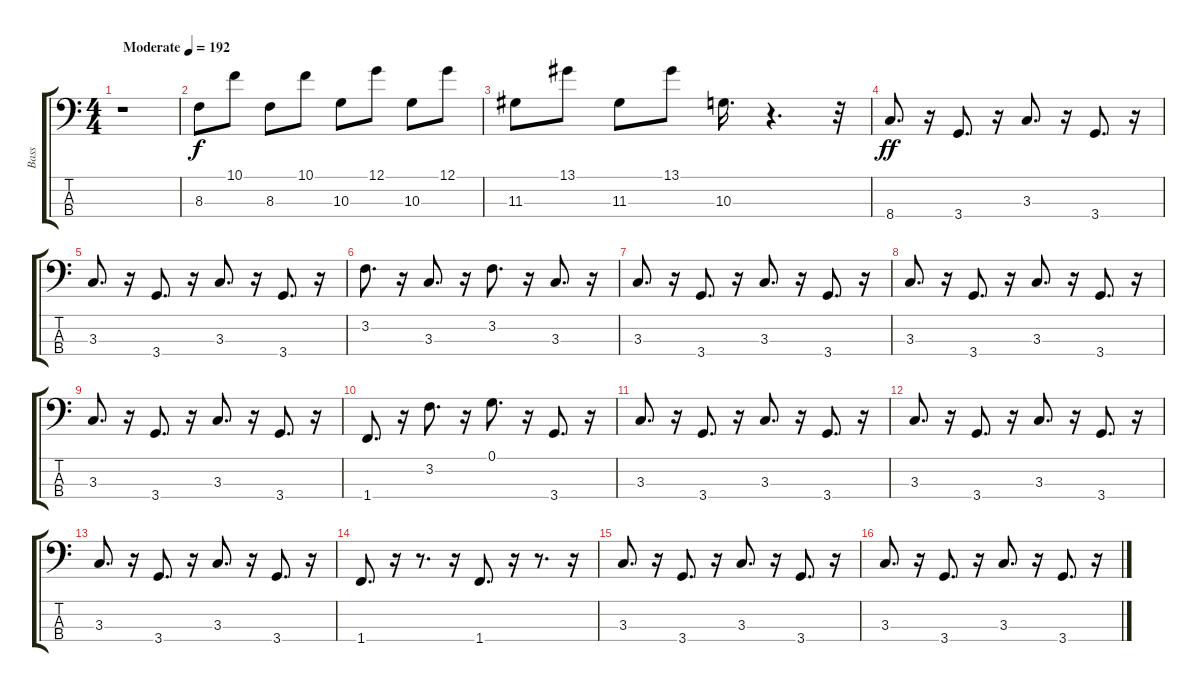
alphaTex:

\track ("Bass" "Bass") {instrument electricbasspick}
\staff {score tabs}
\tuning (G2 D2 A1 E1) {hide}
\ts (4 4)
\tempo (192 "Moderate")
\clef f4
\ks c
r.1{dy f instrument electricbasspick} |
8.3.8 10.1.8 8.3.8 10.1.8 10.3.8 12.1.8 10.3.8 12.1.8 |
11.3.8 13.1.8 11.3.8 13.1.8 10.3.16{d} r.4{d} r.32 |
8.4.8{d dy ff} r.16 3.4.8{d} r.16 3.3.8{d} r.16 3.4.8{d} r.16 |
3.3.8{d} r.16 3.4.8{d} r.16 3.3.8{d} r.16 3.4.8{d} r.16 |
3.2.8{d} r.16 3.3.8{d} r.16 3.2.8{d} r.16 3.3.8{d} r.16 |
3.3.8{d} r.16 3.4.8{d} r.16 3.3.8{d} r.16 3.4.8{d} r.16 |
3.3.8{d} r.16 3.4.8{d} r.16 3.3.8{d} r.16 3.4.8{d} r.16 |
3.3.8{d} r.16 3.4.8{d} r.16 3.3.8{d} r.16 3.4.8{d} r.16 |
1.4.8{d} r.16 3.2.8{d} r.16 0.1.8{d} r.16 3.4.8{d} r.16 |
3.3.8{d} r.16 3.4.8{d} r.16 3.3.8{d} r.16 3.4.8{d} r.16 |
3.3.8{d} r.16 3.4.8{d} r.16 3.3.8{d} r.16 3.4.8{d} r.16 |
3.3.8{d} r.16 3.4.8{d} r.16 3.3.8{d} r.16 3.4.8{d} r.16 |
1.4.8{d} r.16 r.8{d} r.16 1.4.8{d} r.16 r.8{d} r.16 |
3.3.8{d} r.16 3.4.8{d} r.16 3.3.8{d} r.16 3.4.8{d} r.16 |
3.3.8{d} r.16 3.4.8{d} r.16 3.3.8{d} r.16 3.4.8{d} r.16
